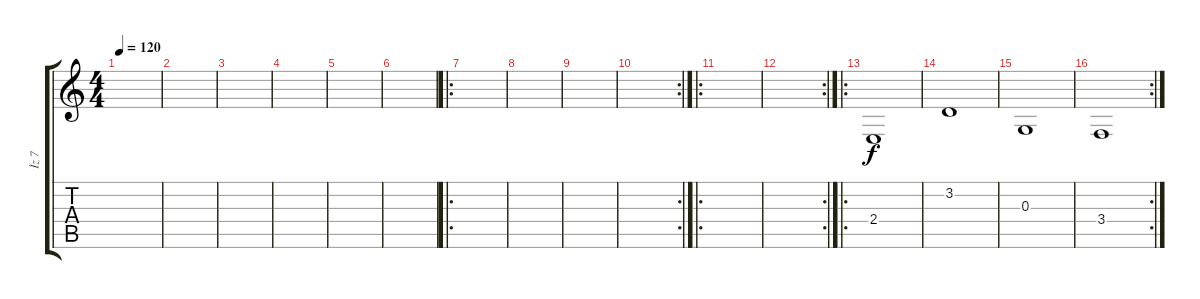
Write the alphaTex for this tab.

\track ("İz 7" "İz 7") {instrument acousticgrandpiano}
\staff {score tabs}
\tuning (E4 B3 G3 D3 A2 E2) {hide}
\ts (4 4)
\tempo 120
\clef g2
\ks c
|
|
|
|
|
|
\ro
|
|
|
\rc 2
|
\ro
|
\rc 2
|
\ro
2.4.1 |
3.2.1 |
0.3.1 |
\rc 2
3.4.1
